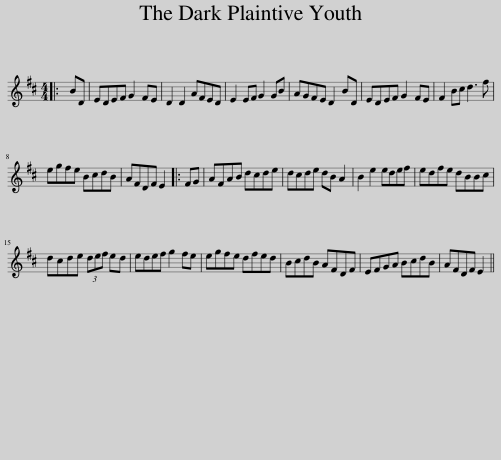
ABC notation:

X:1
L:1/8
M:4/4
I:linebreak $
K:D
V:1 treble
V:1
|: BD | EDEF G2 FE | D2 D2 AFED | E2 EF G2 GB | AGFE D2 BD | %5
 EDEF G2 FE | F2 Bc d3 f |$ egfe BcdB | AFDF E2 |: FG | %10
 AFAB dcde | dcde dB A2 | B2 e2 edef | edfe dBBc |$ dcde (3def ed | %15
 edef g2 fe | egfe dfed | BcdB AFDF | EFGA BcdB | AFDF E2 || %20
